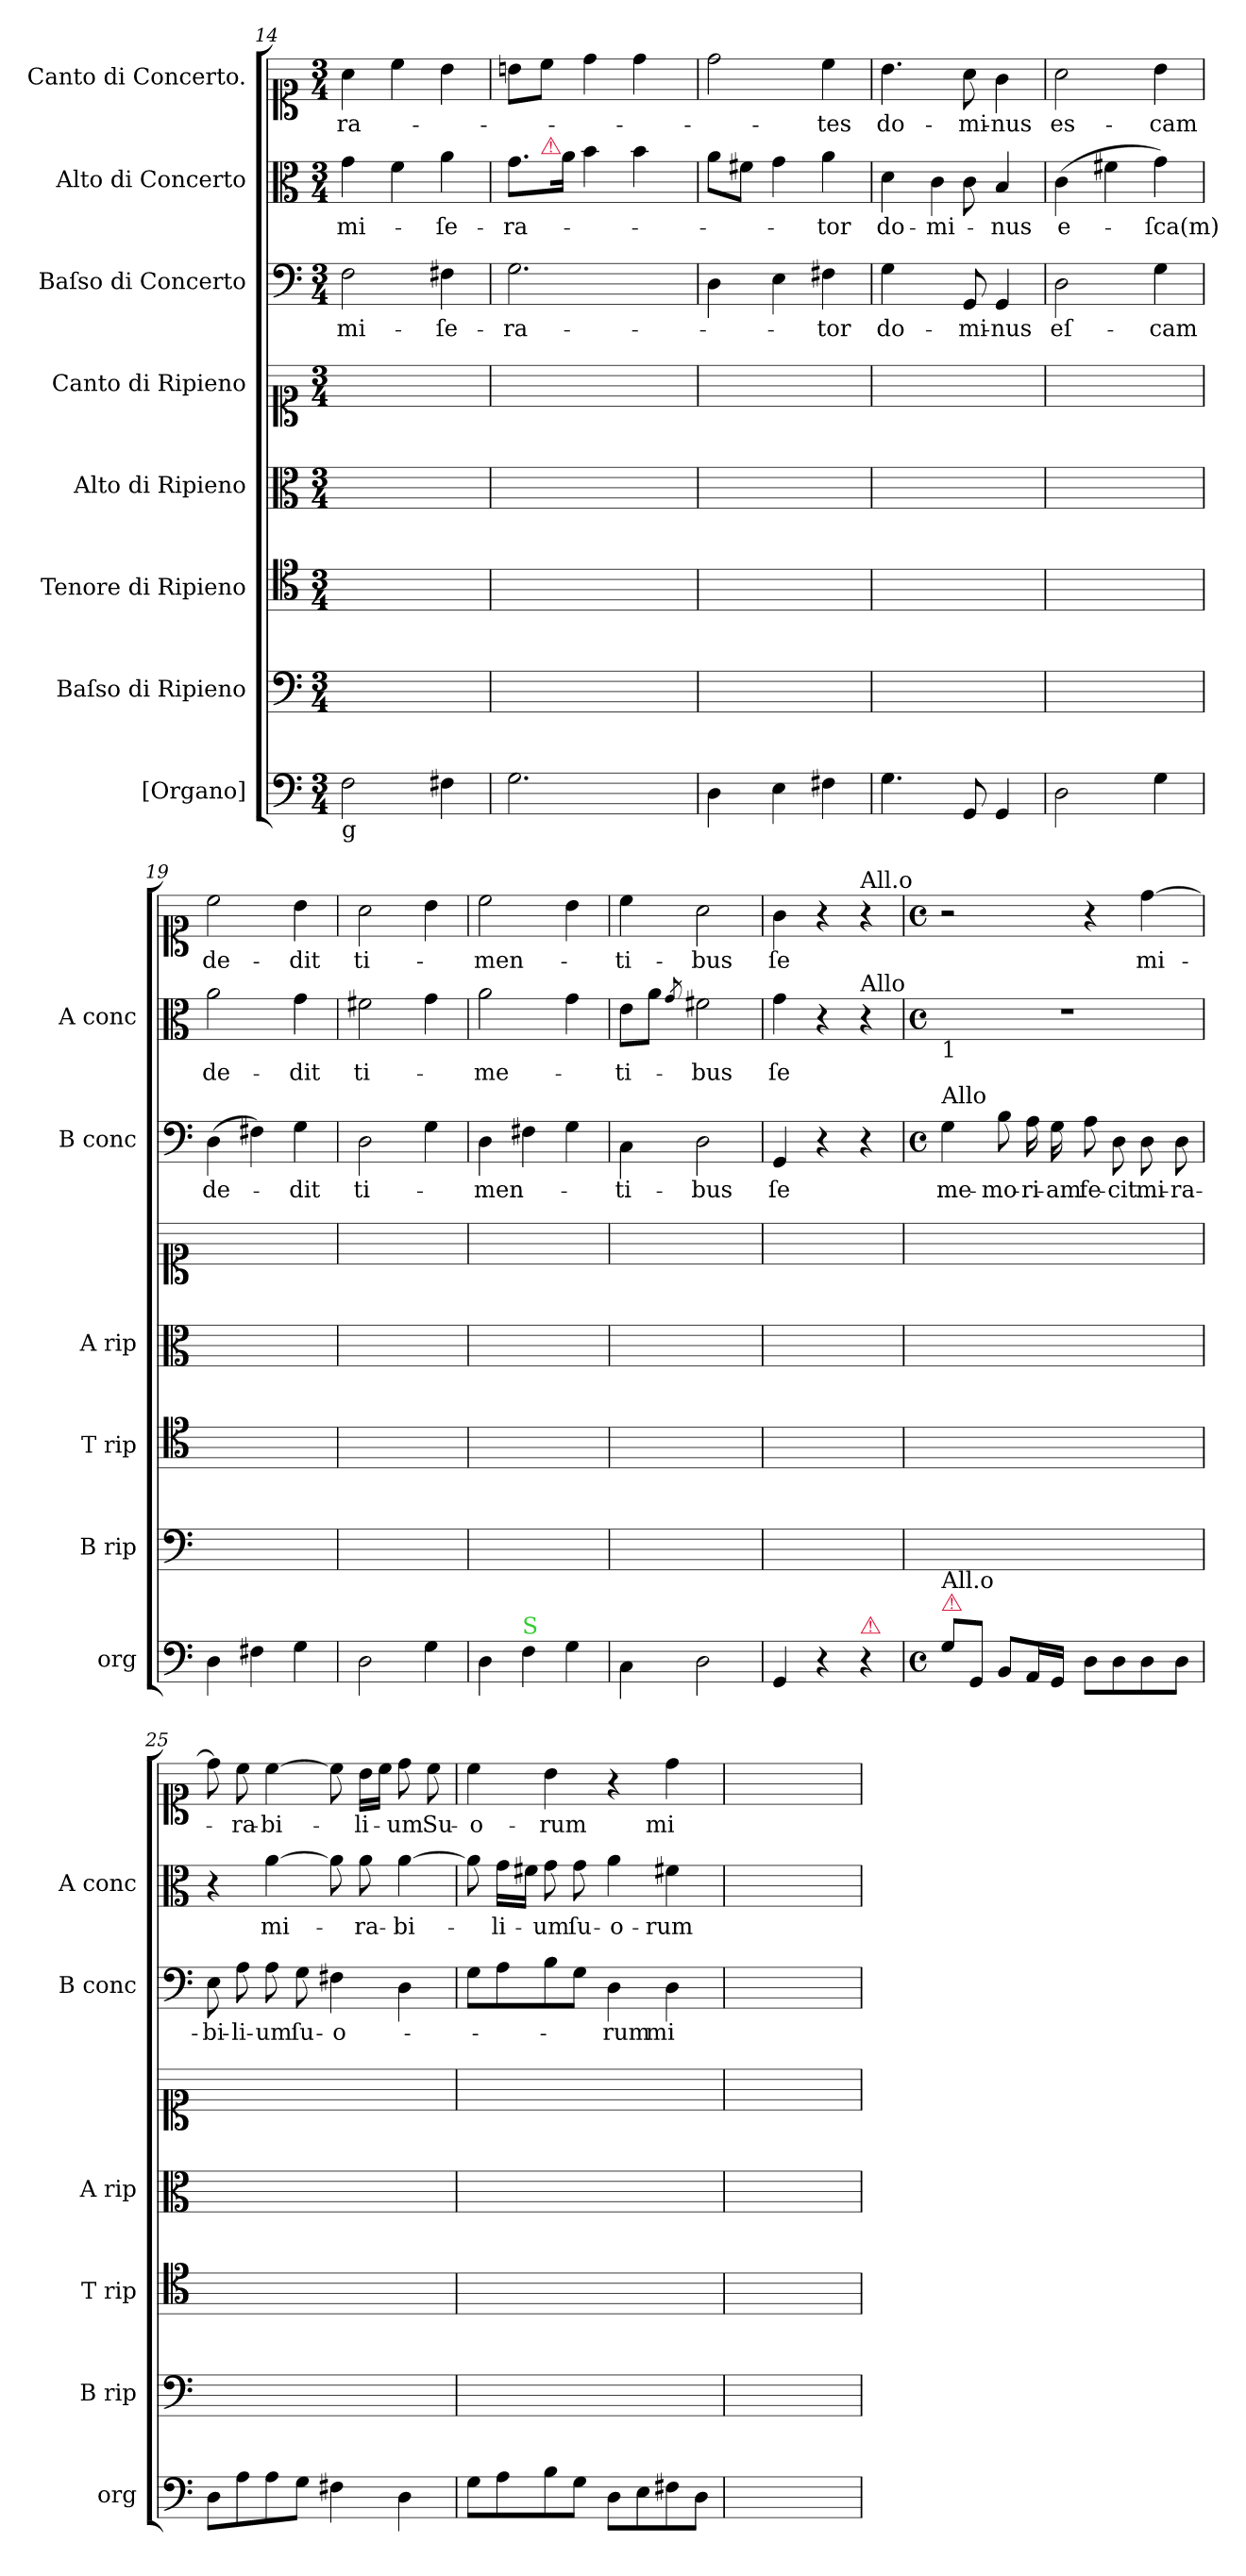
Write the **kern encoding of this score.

**kern	**kern	**kern	**kern	**kern	**kern	**text	**kern	**text	**kern	**text
*part8	*part7	*part6	*part5	*part4	*part3	*part3	*part2	*part2	*part1	*part1
*staff8	*staff7	*staff6	*staff5	*staff4	*staff3	*staff3	*staff2	*staff2	*staff1	*staff1
*I"[Organo]	*I"Baſso di Ripieno	*I"Tenore di Ripieno	*I"Alto di Ripieno	*I"Canto di Ripieno	*I"Baſso di Concerto	*	*I"Alto di Concerto	*	*I"Canto di Concerto.	*
*I'org	*I'B rip	*I'T rip	*I'A rip	*	*I'B conc	*	*I'A conc	*	*	*
*clefF4	*clefF4	*clefC4	*clefC3	*clefC1	*clefF4	*	*clefC3	*	*clefC1	*
*k[]	*k[]	*k[]	*k[]	*k[]	*k[]	*	*k[]	*	*k[]	*
*M3/4	*M3/4	*M3/4	*M3/4	*M3/4	*M3/4	*	*M3/4	*	*M3/4	*
=14	=14	=14	=14	=14	=14	=14	=14	=14	=14	=14
!LO:TX:b:t=g	!	!	!	!	!	!	!	!	!	!
2F\	2.ryy	2.ryy	2.ryy	2.ryy	2F\	mi-	4g\	mi-	4a\	-ra-
.	.	.	.	.	.	.	4f\	.	4cc\	.
4F#X\	.	.	.	.	4F#X\	-ſe-	4a\	-ſe-	4b\	.
=15	=15	=15	=15	=15	=15	=15	=15	=15	=15	=15
*	*	*	*	*	*	*	*^	*	*	*
2.G\	2.ryy	2.ryy	2.ryy	2.ryy	2.G\	-ra-	8.g\L	8ryy	-ra-	8bn\L	.
!	!	!	!	!	!	!	!	!LO:TX:a:color=crimson:t=⚠	!	!	!
.	.	.	.	.	.	.	.	2ryy	.	8cc\J	.
.	.	.	.	.	.	.	16a\Jk	.	.	.	.
.	.	.	.	.	.	.	4b\	.	.	4dd\	.
.	.	.	.	.	.	.	4b\	.	.	4dd\	.
.	.	.	.	.	.	.	.	8ryy	.	.	.
*	*	*	*	*	*	*	*v	*v	*	*	*
=16	=16	=16	=16	=16	=16	=16	=16	=16	=16	=16
4D\	2.ryy	2.ryy	2.ryy	2.ryy	4D\	.	8a\L	.	2dd\	.
.	.	.	.	.	.	.	8f#X\J	.	.	.
4E\	.	.	.	.	4E\	.	4g\	.	.	.
4F#X\	.	.	.	.	4F#X\	-tor	4a\	-tor	4cc\	-tes
=17	=17	=17	=17	=17	=17	=17	=17	=17	=17	=17
!	!	!	!	!	!LO:N:vis=4	!	!	!	!	!
4.G\	2.ryy	2.ryy	2.ryy	2.ryy	4.G\	do-	4d\	do-	4.b\	do-
!	!	!	!	!	!	!	!LO:N:vis=4	!	!	!
.	.	.	.	.	.	.	8c\	-mi-	.	.
8GG/	.	.	.	.	8GG/	-mi-	8c\	.	8a\	-mi-
4GG/	.	.	.	.	4GG/	-nus	4B/	-nus	4g\	-nus
=18	=18	=18	=18	=18	=18	=18	=18	=18	=18	=18
2D\	2.ryy	2.ryy	2.ryy	2.ryy	2D\	eſ-	(4c\	e-	2a\	es-
.	.	.	.	.	.	.	4f#X\	.	.	.
4G\	.	.	.	.	4G\	-cam	4g\)	-ſca(m)	4b\	-cam
=19	=19	=19	=19	=19	=19	=19	=19	=19	=19	=19
4D\	2.ryy	2.ryy	2.ryy	2.ryy	(4D\	de-	2a\	de-	2cc\	de-
4F#X\	.	.	.	.	4F#X\)	.	.	.	.	.
4G\	.	.	.	.	4G\	-dit	4g\	-dit	4b\	-dit
=20	=20	=20	=20	=20	=20	=20	=20	=20	=20	=20
2D\	2.ryy	2.ryy	2.ryy	2.ryy	2D\	ti-	2f#X\	ti-	2a\	ti-
4G\	.	.	.	.	4G\	.	4g\	.	4b\	.
=21	=21	=21	=21	=21	=21	=21	=21	=21	=21	=21
4D\	2.ryy	2.ryy	2.ryy	2.ryy	4D\	-men-	2a\	-me-	2cc\	-men-
!LO:TX:a:color=limegreen:t=S	!	!	!	!	!	!	!	!	!	!
4F\	.	.	.	.	4F#X\	.	.	.	.	.
4G\	.	.	.	.	4G\	.	4g\	.	4b\	.
=22	=22	=22	=22	=22	=22	=22	=22	=22	=22	=22
4C\	2.ryy	2.ryy	2.ryy	2.ryy	4C\	-ti-	8e\L	-ti-	4cc\	-ti-
.	.	.	.	.	.	.	8a\J	.	.	.
.	.	.	.	.	.	.	8qg/	.	.	.
2D\	.	.	.	.	2D\	-bus	2f#X\	-bus	2a\	-bus
=23	=23	=23	=23	=23	=23	=23	=23	=23	=23	=23
4GG/	2.ryy	2.ryy	2.ryy	2.ryy	4GG/	ſe	4g\	ſe	4g\	ſe
4r	.	.	.	.	4r	.	4r	.	4r	.
!	!	!	!	!	!	!	!	!	!LO:TX:a:t=All.o	!
!	!	!	!	!	!	!	!LO:TX:a:t=Allo	!	!	!
!LO:TX:a:color=crimson:t=⚠	!	!	!	!	!	!	!	!	!	!
4r	.	.	.	.	4r	.	4r	.	4r	.
=24	=24	=24	=24	=24	=24	=24	=24	=24	=24	=24
*M4/4	*	*	*	*	*M4/4	*	*M4/4	*	*M4/4	*
*met(c)	*	*	*	*	*met(c)	*	*met(c)	*	*met(c)	*
!	!	!	!	!	!	!	!LO:TX:b:t=1	!	!	!
!	!	!	!	!	!LO:TX:a:t=Allo	!	!	!	!	!
!LO:TX:a:color=crimson:t=⚠	!	!	!	!	!	!	!	!	!	!
!LO:TX:a:t=All.o	!	!	!	!	!	!	!	!	!	!
8G\L	2.ryy	2.ryy	2.ryy	2.ryy	4G\	me-	1r	.	2r	.
8GG/J	.	.	.	.	.	.	.	.	.	.
8BB/L	.	.	.	.	8B\	-mo-	.	.	.	.
16AA/L	.	.	.	.	16A\	-ri-	.	.	.	.
16GG/JJ	.	.	.	.	16G\	-am	.	.	.	.
8D\L	.	.	.	.	8A\	fe-	.	.	4r	.
8D\	.	.	.	.	8D\	-cit	.	.	.	.
8D\	4ryy	4ryy	4ryy	4ryy	8D\	mi-	.	.	[4dd\	mi-
8D\J	.	.	.	.	8D\	-ra-	.	.	.	.
=25	=25	=25	=25	=25	=25	=25	=25	=25	=25	=25
8D\L	4ryy	4ryy	4ryy	4ryy	8E\	-bi-	4r	.	8dd\]	.
8A\	.	.	.	.	8A\	-li-	.	.	8cc\	-ra-
8A\	2.ryy	2.ryy	2.ryy	2.ryy	8A\	-um	[4a\	mi-	[4cc\	-bi-
8G\J	.	.	.	.	8G\	ſu-	.	.	.	.
4F#X\	.	.	.	.	4F#X\	-o-	8a\]	.	8cc\]	.
.	.	.	.	.	.	.	8a\	-ra-	16b\LL	-li-
.	.	.	.	.	.	.	.	.	16cc\JJ	.
4D\	.	.	.	.	4D\	.	[4a\	-bi-	8dd\	-um
.	.	.	.	.	.	.	.	.	8cc\	Su-
=26	=26	=26	=26	=26	=26	=26	=26	=26	=26	=26
8G\L	4ryy	4ryy	4ryy	4ryy	8G\L	.	8a\]	.	4cc\	-o-
8A\	.	.	.	.	8A\	.	16g\LL	-li-	.	.
.	.	.	.	.	.	.	16f#X\JJ	.	.	.
8B\	2.ryy	2.ryy	2.ryy	2.ryy	8B\	.	8g\	-um	4b\	-rum
8G\J	.	.	.	.	8G\J	.	8g\	ſu-	.	.
8D\L	.	.	.	.	4D\	-rum	4a\	-o-	4r	.
8E\	.	.	.	.	.	.	.	.	.	.
8F#X\	.	.	.	.	4D\	mi-	4f#X\	-rum	4dd\	mi-
8D\J	.	.	.	.	.	.	.	.	.	.
=	=	=	=	=	=	=	=	=	=	=
1ryy	4ryy	4ryy	4ryy	4ryy	1ryy	.	1ryy	.	1ryy	.
.	2.ryy	2.ryy	2.ryy	2.ryy	.	.	.	.	.	.
=	=	=	=	=	=	=	=	=	=	=
*-	*-	*-	*-	*-	*-	*-	*-	*-	*-	*-
